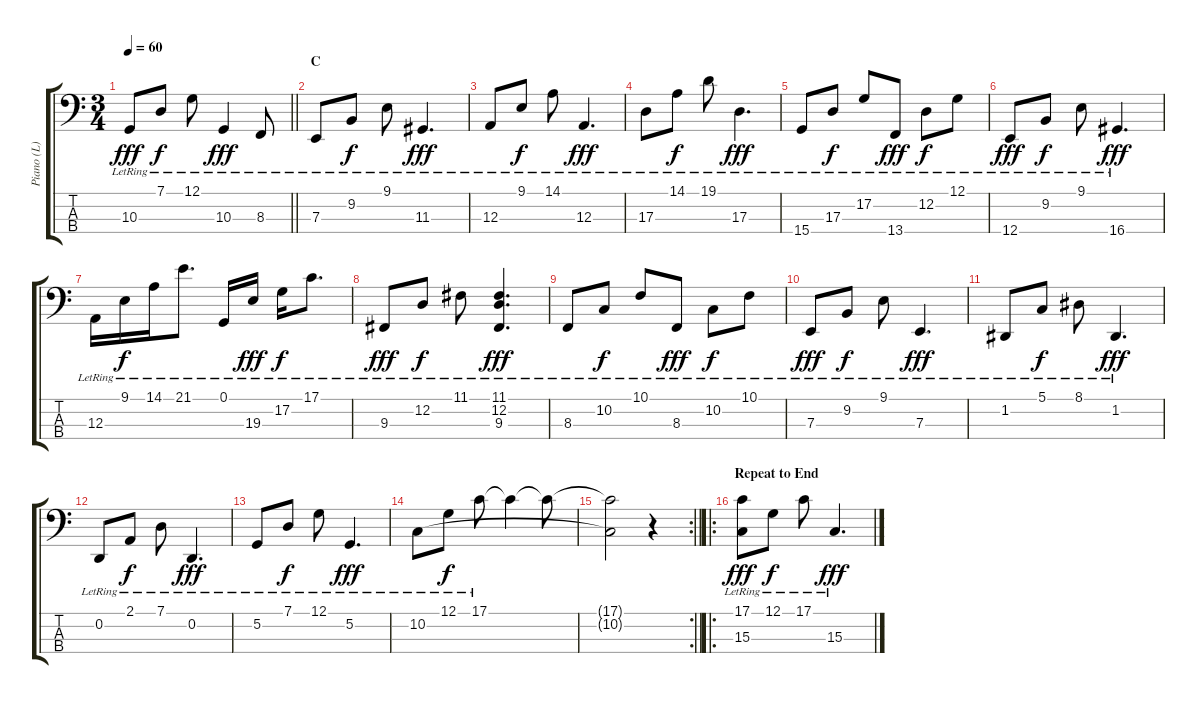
\track ("Piano (L)" "Piano (L)") {instrument acousticgrandpiano}
\staff {score tabs}
\tuning (G2 D2 A1 E1) {hide}
\ts (3 4)
\tempo 60
\clef f4
\barLineRight lightlight
\ks c
10.3{lr}.8{dy fff} 7.1{lr}.8{dy f} 12.1{lr}.8 10.3{lr}.4{dy fff} 8.3{lr}.8 |
\section ("" "C")
7.3{lr}.8 9.2{lr}.8{dy f} 9.1{lr}.8 11.3{lr}.4{d dy fff} |
12.3{lr}.8 9.1{lr}.8{dy f} 14.1{lr}.8 12.3{lr}.4{d dy fff} |
17.3{lr}.8 14.1{lr}.8{dy f} 19.1{lr}.8 17.3{lr}.4{d dy fff} |
15.4{lr}.8 17.3{lr}.8{dy f} 17.2{lr}.8 13.4{lr}.8{dy fff} 12.2{lr}.8{dy f} 12.1{lr}.8 |
12.4{lr}.8{dy fff} 9.2{lr}.8{dy f} 9.1{lr}.8 16.4{lr}.4{d dy fff} |
12.3{lr}.16 9.1{lr}.16{dy f} 14.1{lr}.16 21.1{lr}.8{d} 0.1{lr}.16 19.3{lr}.16{dy fff} 17.2{lr}.16{dy f} 17.1{lr}.8{d} |
9.3{lr}.8{dy fff} 12.2{lr}.8{dy f} 11.1{lr}.8 (11.1{lr} 12.2{lr} 9.3{lr}).4{d dy fff} |
8.3{lr}.8 10.2{lr}.8{dy f} 10.1{lr}.8 8.3{lr}.8{dy fff} 10.2{lr}.8{dy f} 10.1{lr}.8 |
7.3{lr}.8{dy fff} 9.2{lr}.8{dy f} 9.1{lr}.8 7.3{lr}.4{d dy fff} |
1.2{lr}.8 5.1{lr}.8{dy f} 8.1{lr}.8 1.2{lr}.4{d dy fff} |
0.2{lr}.8 2.1{lr}.8{dy f} 7.1{lr}.8 0.2{lr}.4{d dy fff} |
5.2{lr}.8 7.1{lr}.8{dy f} 12.1{lr}.8 5.2{lr}.4{d dy fff} |
10.2{lr}.8 12.1{lr}.8{dy f} 17.1{lr}.8 17.1{t}.4 17.1{t}.8 |
\rc 2
\barLineRight lightlight
(17.1{t} 10.2{t}).2 r.4 |
\ro
\section ("" "Repeat to End")
(17.1{lr} 15.3{lr}).8{dy fff} 12.1{lr}.8{dy f} 17.1{lr}.8 15.3{lr}.4{d dy fff}
